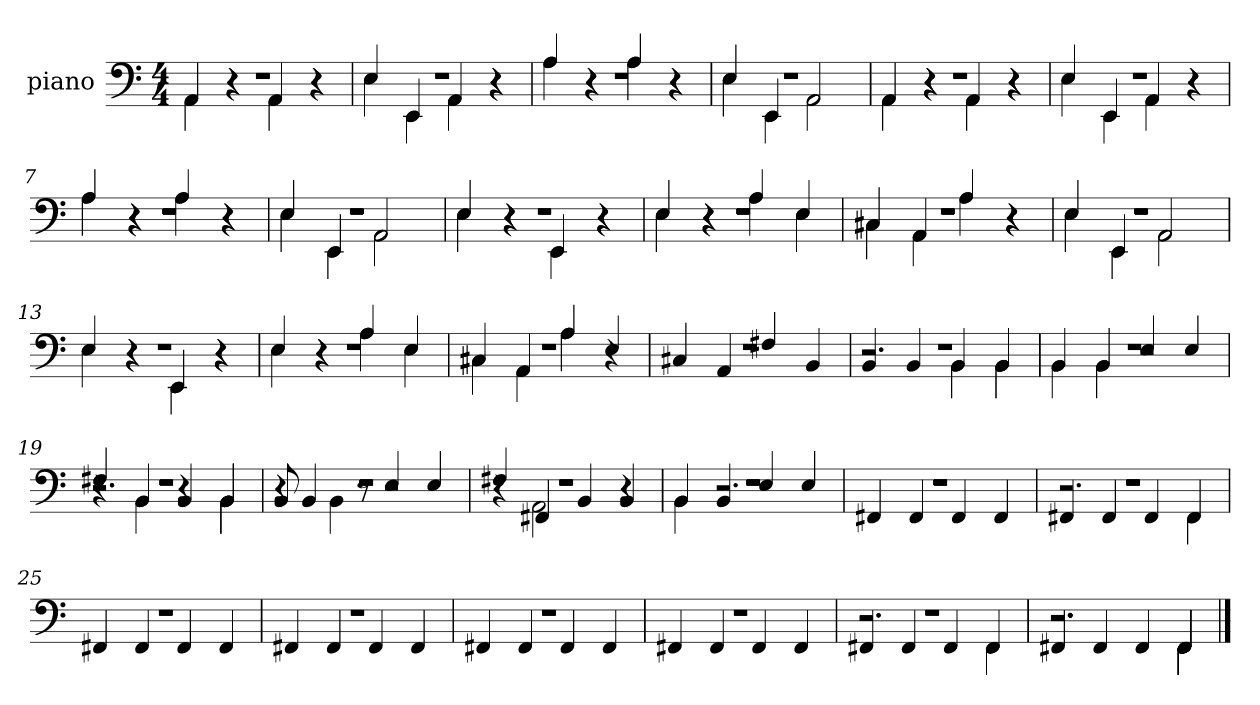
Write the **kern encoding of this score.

**kern
*part1
*staff1
*I"piano
*I'Pno
*clefF4
*k[]
*C:
*M4/4
*MM120
=1
*^
*	*^
*	*	*^
*	*	*	*^
*	*	*	*	*^
*	*	*	*	*	*^
*	*	*	*	*	*	*^
*	*	*	*	*	*	*	*^
*	*	*	*	*	*	*	*	*^
*	*	*	*	*	*	*	*	*	*^
4AA	4AA	1r	1r	1r	1r	1r	1r	1r	1r	1r
4r	4r	.	.	.	.	.	.	.	.	.
4AA	4AA	.	.	.	.	.	.	.	.	.
4r	4r	.	.	.	.	.	.	.	.	.
=2	=2	=2	=2	=2	=2	=2	=2	=2	=2	=2
4E	4E	1r	1r	1r	1r	1r	1r	1r	1r	1r
4EE	4EE	.	.	.	.	.	.	.	.	.
4AA	4AA	.	.	.	.	.	.	.	.	.
4r	4r	.	.	.	.	.	.	.	.	.
=3	=3	=3	=3	=3	=3	=3	=3	=3	=3	=3
4A	4A	1r	1r	1r	1r	1r	1r	1r	1r	1r
4r	4r	.	.	.	.	.	.	.	.	.
4A	4A	.	.	.	.	.	.	.	.	.
4r	4r	.	.	.	.	.	.	.	.	.
=4	=4	=4	=4	=4	=4	=4	=4	=4	=4	=4
4E	4E	1r	1r	1r	1r	1r	1r	1r	1r	1r
4EE	4EE	.	.	.	.	.	.	.	.	.
2AA	2AA	.	.	.	.	.	.	.	.	.
=5	=5	=5	=5	=5	=5	=5	=5	=5	=5	=5
4AA	4AA	1r	1r	1r	1r	1r	1r	1r	1r	1r
4r	4r	.	.	.	.	.	.	.	.	.
4AA	4AA	.	.	.	.	.	.	.	.	.
4r	4r	.	.	.	.	.	.	.	.	.
=6	=6	=6	=6	=6	=6	=6	=6	=6	=6	=6
4E	4E	1r	1r	1r	1r	1r	1r	1r	1r	1r
4EE	4EE	.	.	.	.	.	.	.	.	.
4AA	4AA	.	.	.	.	.	.	.	.	.
4r	4r	.	.	.	.	.	.	.	.	.
=7	=7	=7	=7	=7	=7	=7	=7	=7	=7	=7
4A	4A	1r	1r	1r	1r	1r	1r	1r	1r	1r
4r	4r	.	.	.	.	.	.	.	.	.
4A	4A	.	.	.	.	.	.	.	.	.
4r	4r	.	.	.	.	.	.	.	.	.
=8	=8	=8	=8	=8	=8	=8	=8	=8	=8	=8
4E	4E	1r	1r	1r	1r	1r	1r	1r	1r	1r
4EE	4EE	.	.	.	.	.	.	.	.	.
2AA	2AA	.	.	.	.	.	.	.	.	.
=9	=9	=9	=9	=9	=9	=9	=9	=9	=9	=9
4E	4E	1r	1r	1r	1r	1r	1r	1r	1r	1r
4r	4r	.	.	.	.	.	.	.	.	.
4EE	4EE	.	.	.	.	.	.	.	.	.
4r	4r	.	.	.	.	.	.	.	.	.
=10	=10	=10	=10	=10	=10	=10	=10	=10	=10	=10
4E	4E	1r	1r	1r	1r	1r	1r	1r	1r	1r
4r	4r	.	.	.	.	.	.	.	.	.
4A	4A	.	.	.	.	.	.	.	.	.
4E	4E	.	.	.	.	.	.	.	.	.
=11	=11	=11	=11	=11	=11	=11	=11	=11	=11	=11
4C#X	4C#X	1r	1r	1r	1r	1r	1r	1r	1r	1r
4AA	4AA	.	.	.	.	.	.	.	.	.
4A	4A	.	.	.	.	.	.	.	.	.
4r	4r	.	.	.	.	.	.	.	.	.
=12	=12	=12	=12	=12	=12	=12	=12	=12	=12	=12
4E	4E	1r	1r	1r	1r	1r	1r	1r	1r	1r
4EE	4EE	.	.	.	.	.	.	.	.	.
2AA	2AA	.	.	.	.	.	.	.	.	.
=13	=13	=13	=13	=13	=13	=13	=13	=13	=13	=13
4E	4E	1r	1r	1r	1r	1r	1r	1r	1r	1r
4r	4r	.	.	.	.	.	.	.	.	.
4EE	4EE	.	.	.	.	.	.	.	.	.
4r	4r	.	.	.	.	.	.	.	.	.
=14	=14	=14	=14	=14	=14	=14	=14	=14	=14	=14
4E	4E	1r	1r	1r	1r	1r	1r	1r	1r	1r
4r	4r	.	.	.	.	.	.	.	.	.
4A	4A	.	.	.	.	.	.	.	.	.
4E	4E	.	.	.	.	.	.	.	.	.
=15	=15	=15	=15	=15	=15	=15	=15	=15	=15	=15
4C#X	4C#X	1r	1r	1r	1r	1r	1r	1r	1r	1r
4AA	4AA	.	.	.	.	.	.	.	.	.
4A	4A	.	.	.	.	.	.	.	.	.
4E	4r	.	.	.	.	.	.	.	.	.
=16	=16	=16	=16	=16	=16	=16	=16	=16	=16	=16
4C#X	1r	1r	1r	1r	1r	1r	1r	1r	1r	1r
4AA	.	.	.	.	.	.	.	.	.	.
4F#X	.	.	.	.	.	.	.	.	.	.
4BB	.	.	.	.	.	.	.	.	.	.
=17	=17	=17	=17	=17	=17	=17	=17	=17	=17	=17
4BB	2r	1r	2.r	2.r	1r	1r	1r	1r	1r	1r
4BB	.	.	.	.	.	.	.	.	.	.
4BB	4BB	.	.	.	.	.	.	.	.	.
4BB	4BB	.	4BB	4BB	.	.	.	.	.	.
=18	=18	=18	=18	=18	=18	=18	=18	=18	=18	=18
4BB	4BB	1r	1r	1r	1r	1r	1r	1r	1r	1r
4BB	4BB	.	.	.	.	.	.	.	.	.
4E	2r	.	.	.	.	.	.	.	.	.
4E	.	.	.	.	.	.	.	.	.	.
=19	=19	=19	=19	=19	=19	=19	=19	=19	=19	=19
4F#X	4r	1r	2.r	2.r	1r	1r	1r	1r	1r	1r
4BB	4BB	.	.	.	.	.	.	.	.	.
4BB	4r	.	.	.	.	.	.	.	.	.
4BB	4BB	.	4BB	4BB	.	.	.	.	.	.
=20	=20	=20	=20	=20	=20	=20	=20	=20	=20	=20
8BB	4r	1r	1r	1r	1r	1r	1r	1r	1r	1r
4BB	.	.	.	.	.	.	.	.	.	.
.	4BB	.	.	.	.	.	.	.	.	.
8r	.	.	.	.	.	.	.	.	.	.
4E	2r	.	.	.	.	.	.	.	.	.
4E	.	.	.	.	.	.	.	.	.	.
=21	=21	=21	=21	=21	=21	=21	=21	=21	=21	=21
4F#X	4r	1r	1r	1r	1r	1r	1r	1r	1r	1r
4FF#X	2AA	.	.	.	.	.	.	.	.	.
4BB	.	.	.	.	.	.	.	.	.	.
4BB	4r	.	.	.	.	.	.	.	.	.
=22	=22	=22	=22	=22	=22	=22	=22	=22	=22	=22
4BB	4BB	1r	1r	1r	1r	1r	1r	1r	1r	1r
4BB	2.r	.	.	.	.	.	.	.	.	.
4E	.	.	.	.	.	.	.	.	.	.
4E	.	.	.	.	.	.	.	.	.	.
=23	=23	=23	=23	=23	=23	=23	=23	=23	=23	=23
4FF#X	1r	1r	1r	1r	1r	1r	1r	1r	1r	1r
4FF#	.	.	.	.	.	.	.	.	.	.
4FF#	.	.	.	.	.	.	.	.	.	.
4FF#	.	.	.	.	.	.	.	.	.	.
=24	=24	=24	=24	=24	=24	=24	=24	=24	=24	=24
4FF#X	2.r	1r	1r	1r	1r	1r	1r	1r	1r	1r
4FF#	.	.	.	.	.	.	.	.	.	.
4FF#	.	.	.	.	.	.	.	.	.	.
4FF#	4FF#	.	.	.	.	.	.	.	.	.
=25	=25	=25	=25	=25	=25	=25	=25	=25	=25	=25
4FF#X	1r	1r	1r	1r	1r	1r	1r	1r	1r	1r
4FF#	.	.	.	.	.	.	.	.	.	.
4FF#	.	.	.	.	.	.	.	.	.	.
4FF#	.	.	.	.	.	.	.	.	.	.
=26	=26	=26	=26	=26	=26	=26	=26	=26	=26	=26
4FF#X	1r	1r	1r	1r	1r	1r	1r	1r	1r	1r
4FF#	.	.	.	.	.	.	.	.	.	.
4FF#	.	.	.	.	.	.	.	.	.	.
4FF#	.	.	.	.	.	.	.	.	.	.
=27	=27	=27	=27	=27	=27	=27	=27	=27	=27	=27
4FF#X	1r	1r	1r	1r	1r	1r	1r	1r	1r	1r
4FF#	.	.	.	.	.	.	.	.	.	.
4FF#	.	.	.	.	.	.	.	.	.	.
4FF#	.	.	.	.	.	.	.	.	.	.
=28	=28	=28	=28	=28	=28	=28	=28	=28	=28	=28
4FF#X	1r	1r	1r	1r	1r	1r	1r	1r	1r	1r
4FF#	.	.	.	.	.	.	.	.	.	.
4FF#	.	.	.	.	.	.	.	.	.	.
4FF#	.	.	.	.	.	.	.	.	.	.
=29	=29	=29	=29	=29	=29	=29	=29	=29	=29	=29
4FF#X	2.r	1r	2.r	1r	1r	1r	1r	1r	1r	1r
4FF#	.	.	.	.	.	.	.	.	.	.
4FF#	.	.	.	.	.	.	.	.	.	.
4FF#	4FF#	.	4FF#	.	.	.	.	.	.	.
=30	=30	=30	=30	=30	=30	=30	=30	=30	=30	=30
4FF#X	2.r	2.r	2.r	2.r	2.r	2.r	2.r	2.r	2.r	2.r
4FF#	.	.	.	.	.	.	.	.	.	.
4FF#	.	.	.	.	.	.	.	.	.	.
4FF#	4FF#	4FF#	4FF#	4FF#	4FF#	4FF#	4FF#	4FF#	4FF#	4FF#
*v	*v	*v	*v	*v	*v	*v	*v	*v	*v	*v
==
*-
